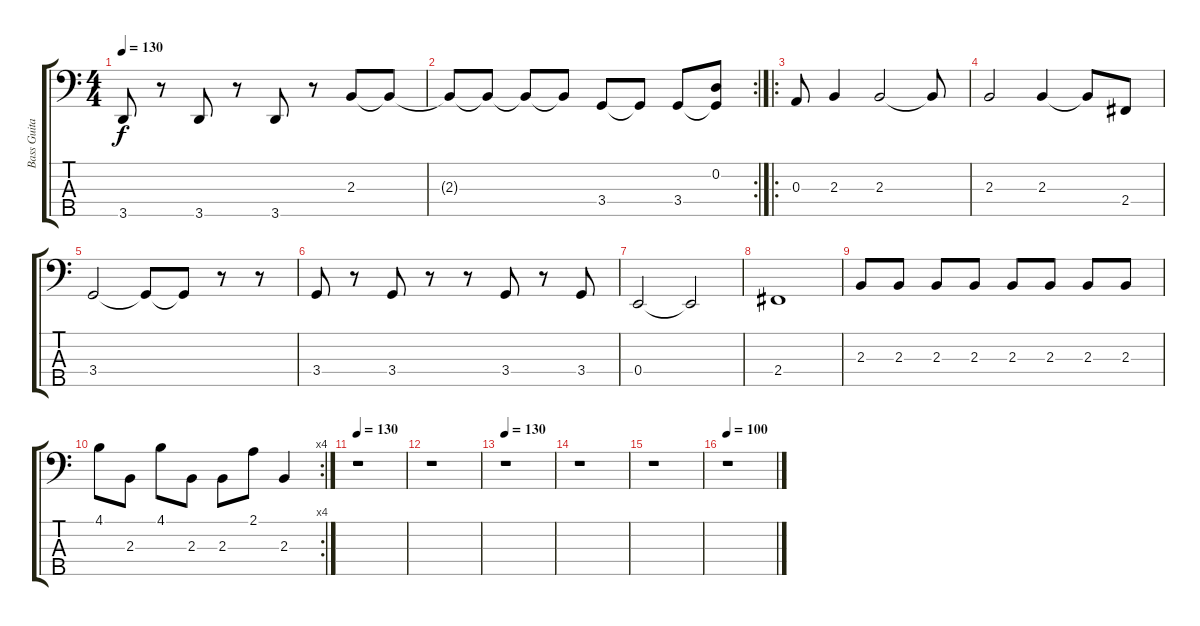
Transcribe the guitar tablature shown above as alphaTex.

\track ("Bass Guitar" "Bass Guita") {instrument electricbassfinger}
\staff {score tabs}
\tuning (G2 D2 A1 E1 B0) {hide}
\ts (4 4)
\tempo 130
\clef f4
\ks c
3.5.8{dy f} r.8 3.5.8 r.8 3.5.8 r.8 2.3.8 2.3{t}.8 |
\rc 2
2.3{t}.8 2.3{t}.8 2.3{t}.8 2.3{t}.8 3.4.8 3.4{t}.8 3.4.8 (0.2 3.4{t}).8 |
\ro
0.3.8 2.3.4 2.3.2 2.3{t}.8 |
2.3.2 2.3.4 2.3{t}.8 2.4.8 |
3.4.2 3.4{t}.8 3.4{t}.8 r.8 r.8 |
3.4.8 r.8 3.4.8 r.8 r.8 3.4.8 r.8 3.4.8 |
0.4.2 0.4{t}.2 |
2.4.1 |
2.3.8 2.3.8 2.3.8 2.3.8 2.3.8 2.3.8 2.3.8 2.3.8 |
\rc 4
4.1.8 2.3.8 4.1.8 2.3.8 2.3.8 2.1.8 2.3.4 |
\tempo 130
r.1 |
r.1 |
\tempo 130
r.1 |
r.1 |
r.1 |
\tempo 100
r.1
